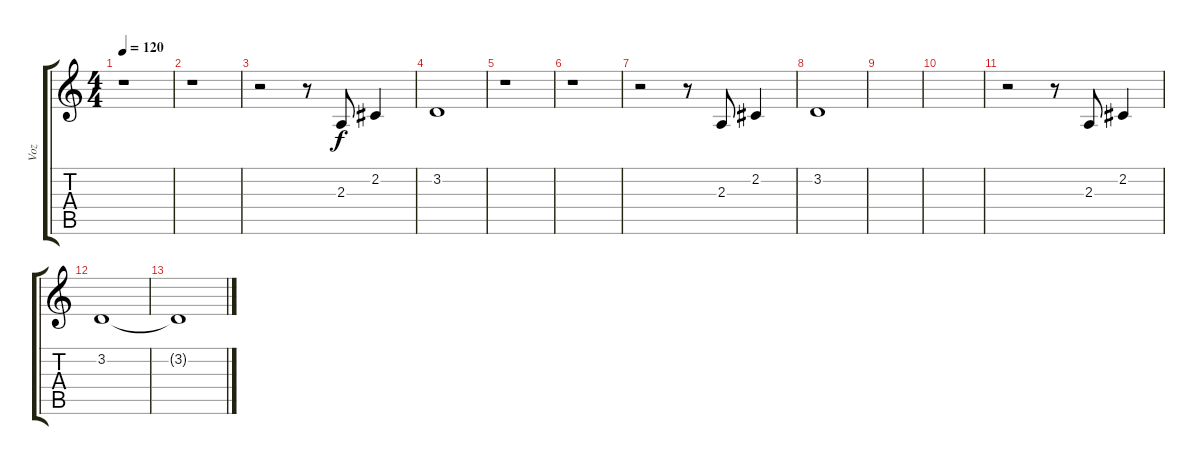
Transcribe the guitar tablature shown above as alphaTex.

\track ("Voz" "Voz") {instrument altosax}
\staff {score tabs}
\tuning (E4 B3 G3 D3 A2 E2) {hide}
\ts (4 4)
\tempo 120
\clef g2
\ks c
r.1{dy f} |
r.1 |
r.2 r.8 2.3.8 2.2.4 |
3.2.1 |
r.1 |
r.1 |
r.2 r.8 2.3.8 2.2.4 |
3.2.1 |
|
|
r.2 r.8 2.3.8 2.2.4 |
3.2.1 |
3.2{t}.1
